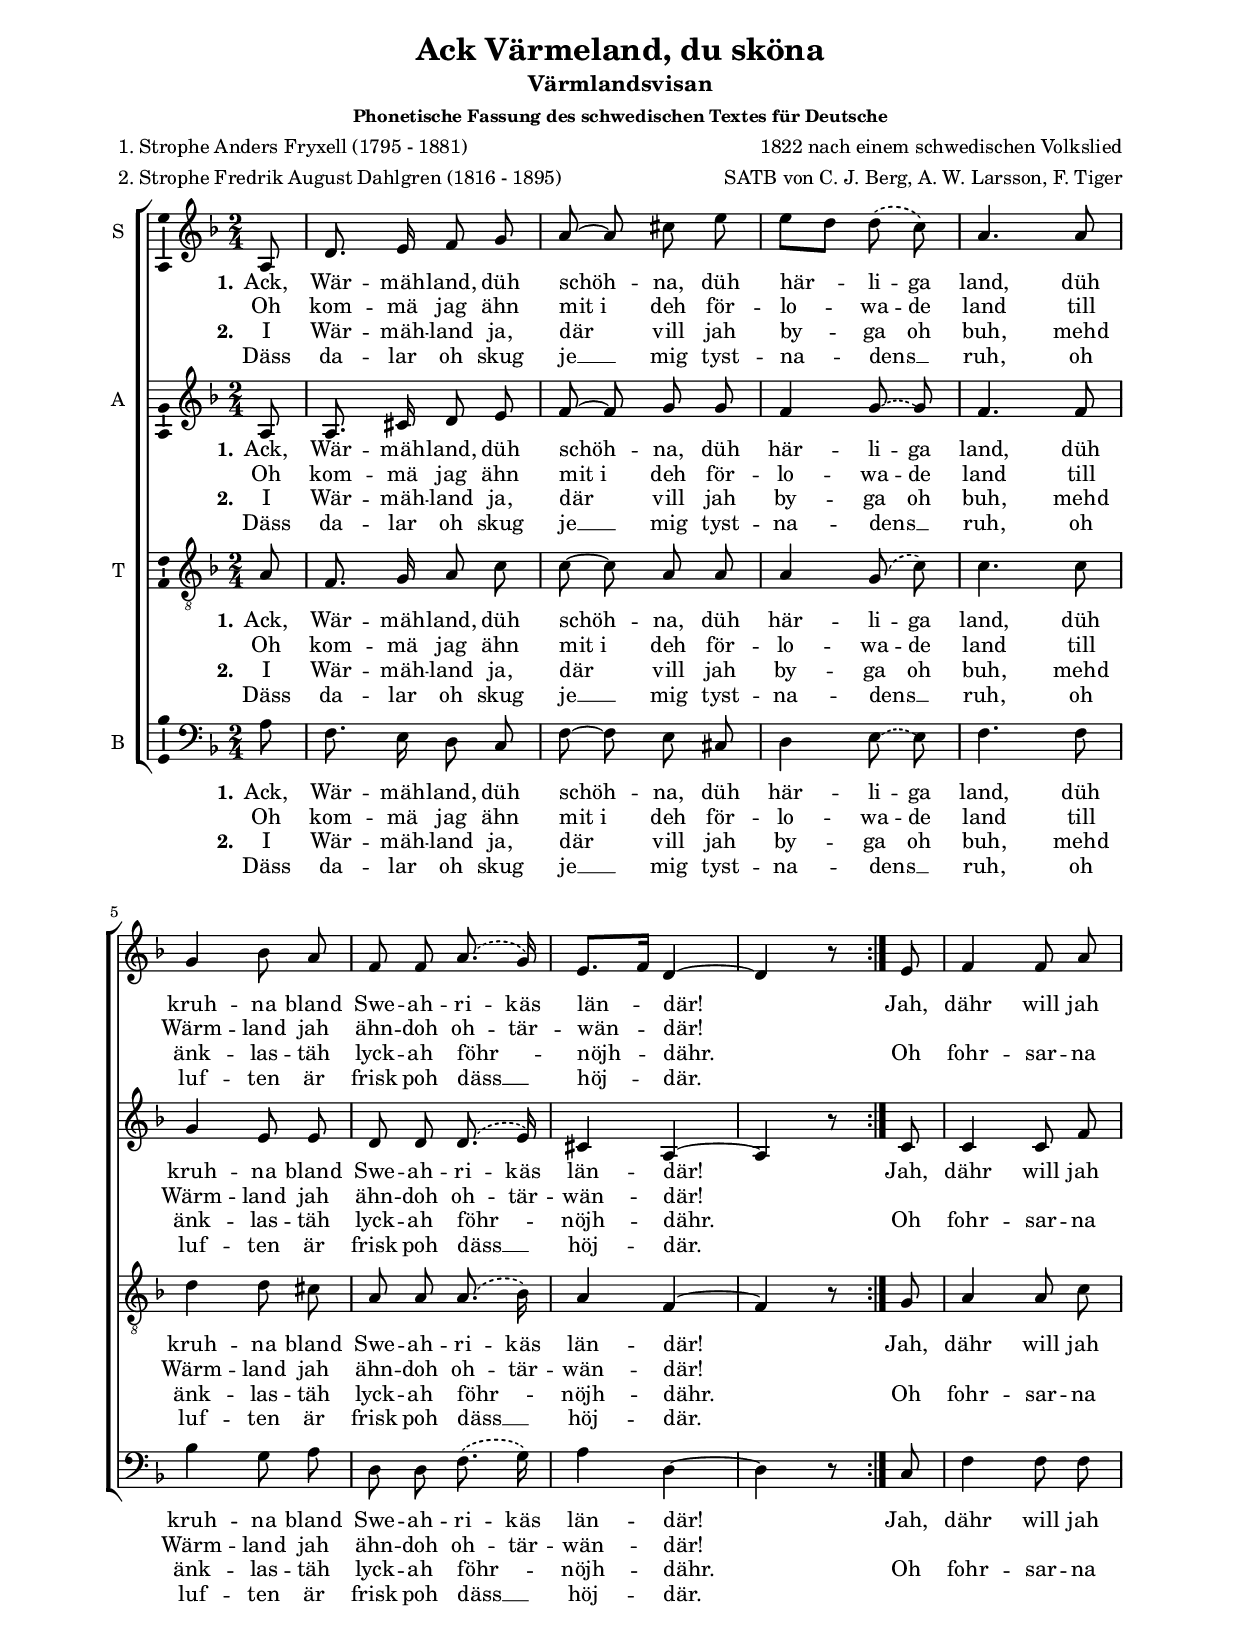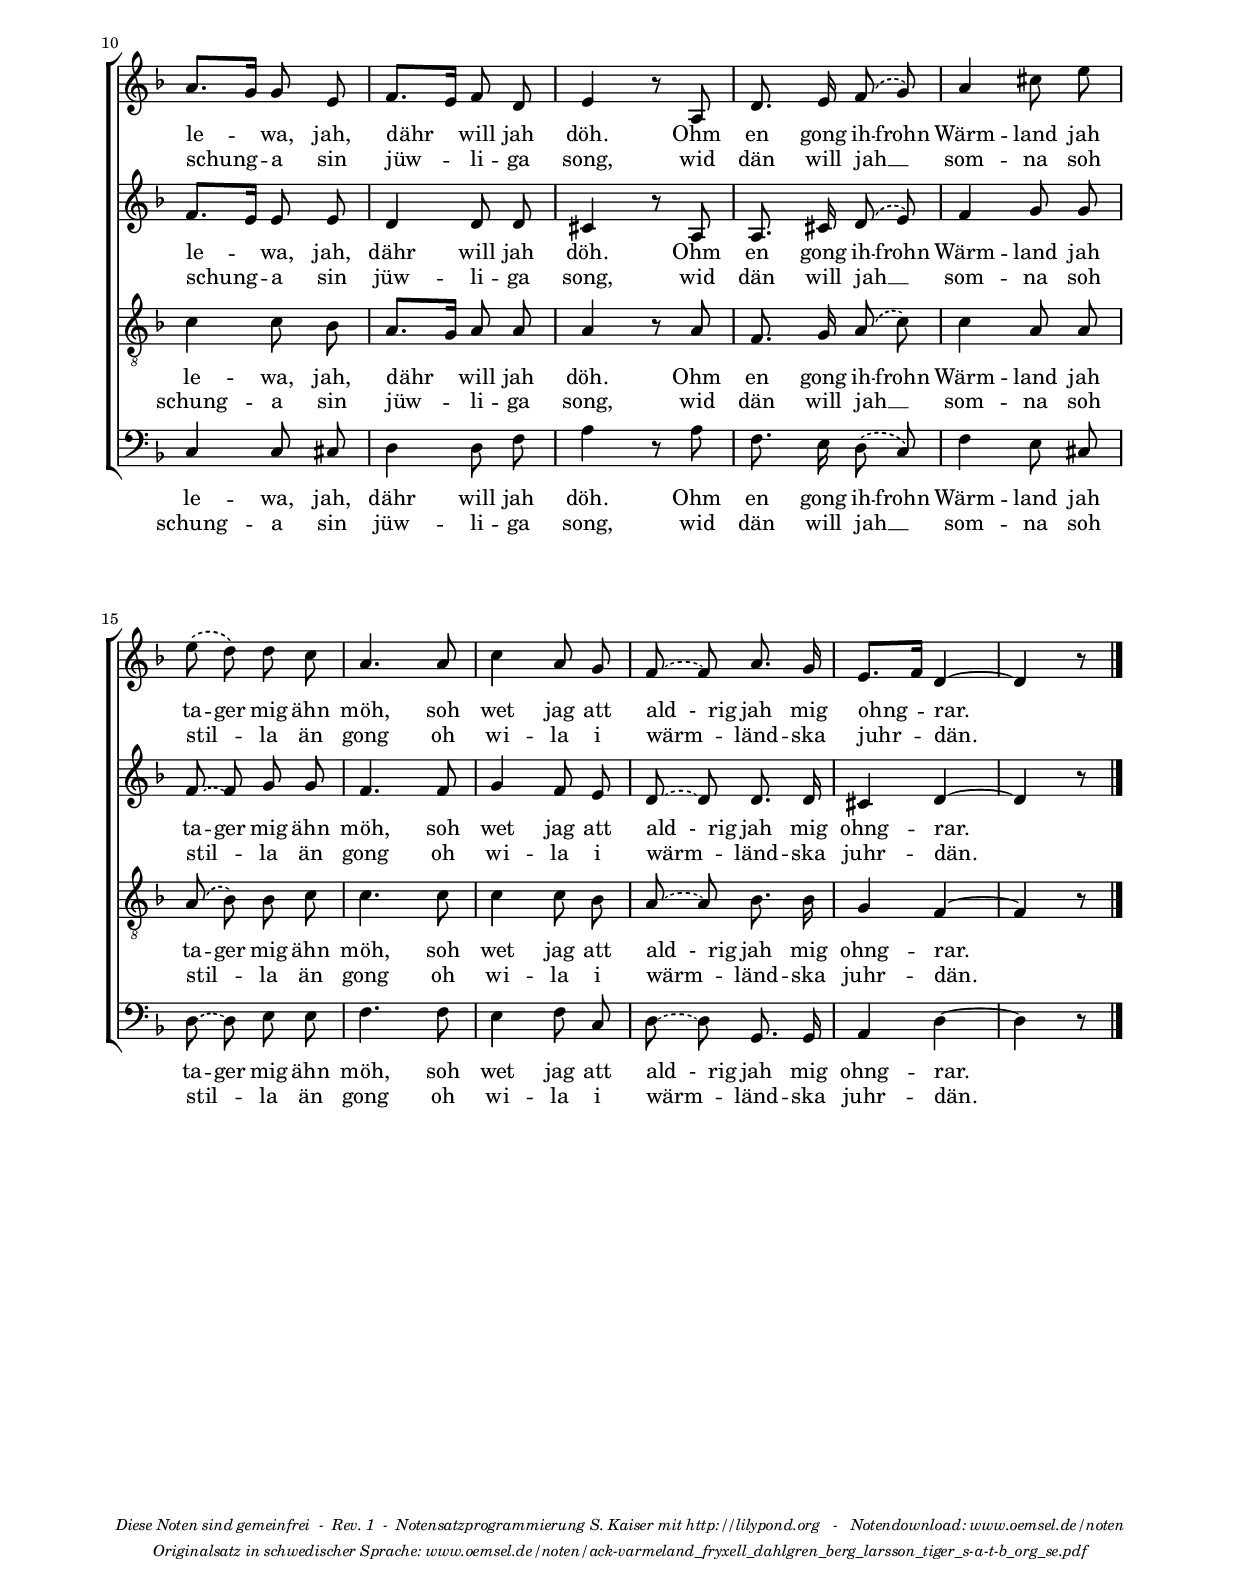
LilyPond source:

\version "2.18.2"


#(ly:set-option 'point-and-click #f)

%--------------------
% Maintainer: Sven Kaiser / e-mail: noten(at)oemsel.de
% ack-varmeland_fryxell_dahlgren_berg_larsson_tiger_s-a-t-b_phon_de.ly
% 2017-05-21


%\header {
%    poet = \markup \left-column {{
%               {"1:a strofen Anders Fryxell (1795 - 1881)"} \line
%               {"2:a strofen Fredrik August Dahlgren (1816 - 1895)"}}}
%    composer =  \markup \right-column {{
%               {"Från 1822, baserad på en traditionell folkmelodi"} \line
%               {"Arr. för SATB av C. J. Berg, A. W. Larsson, F. Tiger"}}}
%    title = "Ack Värmeland, du sköna"
%    subtitle = "Värmlandsvisan"
%    tagline = \markup { \tiny \italic "Allmän egendom och för fri användning  -  Rev. 1  -  Notsättning Sven Kaiser med http://lilypond.org - Nedladdning noter: www.oemsel.de/noten"}
%}

\header {
    poet = \markup \left-column { {
               {"1. Strophe Anders Fryxell (1795 - 1881)"} \line
               {"2. Strophe Fredrik August Dahlgren (1816 - 1895)"} } }
    composer =  \markup \right-column { {
               {"1822 nach einem schwedischen Volkslied"} \line
               {"SATB von C. J. Berg, A. W. Larsson, F. Tiger"} } }
    title = "Ack Värmeland, du sköna"
    subtitle = "Värmlandsvisan"
    subsubtitle = "Phonetische Fassung des schwedischen Textes für Deutsche"
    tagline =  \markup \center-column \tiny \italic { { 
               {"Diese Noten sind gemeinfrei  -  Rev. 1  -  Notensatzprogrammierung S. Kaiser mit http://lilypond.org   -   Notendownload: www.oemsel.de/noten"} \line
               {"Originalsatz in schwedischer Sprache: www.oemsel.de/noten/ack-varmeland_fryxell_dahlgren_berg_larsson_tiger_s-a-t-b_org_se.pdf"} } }
}

#(set-global-staff-size 17)


\paper {
    paper-width = 21.0\cm
    paper-height = 29.7\cm
    top-margin = 0.5\cm
    bottom-margin = 1.3\cm
    left-margin = 2.0\cm
    right-margin = 2.0\cm
    print-page-number = ##f
    ragged-bottom = ##t
    markup-system-spacing = #'((basic-distance . 22) (padding . 1) (stretchability . 0))
    system-system-spacing #'basic-distance = #24
    ragged-right = ##f
    ragged-last = ##f
    annotate-spacing = ##f
}

SopranVoice =  \relative c' {
    \clef "treble" \key f \major \time 2/4
    \autoBeamOff
    \stemNeutral
    \override Rest.extra-offset = #'(0.0 . -2.0)
    \repeat volta 2 { 
      \partial 8 a8
      d8. e16 f8 g8 |
      a8~ a8 cis8 e8 |
      e8[ d8] \phrasingSlurDashed d8\( c8\) |
      a4. a8 \break |
      g4 bes8 a8 |
      f8 f8 a8.\( g16\) |
      e8.[ f16] d4~ |
      d4 r8
    }
    e8 |
    f4 f8 a8 \pageBreak |
    a8.^\markup { \vspace #2 \raise #16 " " } [ g16] g8 e8 |
    f8.[ e16] f8 d8 |
    e4 r8 a,8 |
    d8. e16 f8\( g8\) |
    a4 cis8 e8 \break |
    e8\( d8 \)d8 c8 |
    a4. a8 |
    c4 a8 g8 |
    \once \tieDashed f8~ f8 a8. g16 |
    e8.[ f16] d4~ |
    d4 r8 \bar "|."
}

AltoVoice =  \relative c' {
    \clef "treble" \key f \major \time 2/4
    \autoBeamOff
    \stemNeutral
    \override Rest.extra-offset = #'(0.0 . -2.0)
    \repeat volta 2 { 
      \partial 8 a8
      a8. cis16 d8 e8
      f8~ f8 g8 g8
      \override PhrasingSlur #'control-points = #'((1.5 . -0.8) (2.7 . -0) (3.8 . -0) (5.3 . -0.8))
      f4 \phrasingSlurDashed g8\( g8\) \revert PhrasingSlur #'control-points
      f4. f8
      g4 e8 e8
      d8 d8 \phrasingSlurDashed d8.\( e16\)
      cis4 a4~
      a4 r8
    }
    c8
    c4 c8 f8
    f8.[ e16] e8 e8
    d4 d8 d8
    cis4 r8 a8
    a8. cis16 d8\( e8\)
    f4 g8 g8
    \once \override PhrasingSlur
    #'control-points = #'((2.0 . -1.5) (2.5 . -1) (3.3 . -1) (4.3 . -1.5))
    f8\( f8\) g8 g8
    f4. f8
    g4 f8 e8
    \once \tieDashed d8~ d8 d8. d16
    cis4 d4~
    d4 r8 \bar "|."
}

TenorVoice =  \relative c' {
%    \clef "bass" \key f \major \time 2/4
    \clef "treble_8" \key f \major \time 2/4
    \autoBeamOff
    \stemNeutral
    \override Rest.extra-offset = #'(0.0 . -2.0)
    \repeat volta 2 { 
      \partial 8 a8
      f8. g16 a8 c8
      c8~ c8 a8 a8
      a4 \phrasingSlurDashed g8\( c8\)
      c4. c8
      d4 d8 cis8
      a8 a8 a8.\( bes16\)
      a4 f4~
      f4 r8
    }  
    g8
    a4 a8 c8
    c4 c8 bes8
    a8.[ g16] a8 a8
    a4 r8 a8
    f8. g16 a8\( c8\)
    c4 a8 a8
    a8\( bes8\) bes8 c8
    c4. c8
    c4 c8 bes8
    \once \tieDashed a8~ a8 bes8. bes16
    g4 f4~
    f4 r8 \bar "|."
}

BassVoice =  \relative c' {
    \clef "bass" \key f \major \time 2/4
    \autoBeamOff
    \stemNeutral
    \override Rest.extra-offset = #'(0.0 . -2.0)
    \repeat volta 2 { 
      \partial 8 a8
      f8. e16 d8 c8
      f8~ f8 e8 cis8
      \phrasingSlurDashed 
      \override PhrasingSlur 
      #'control-points = #'((1.5 . 0.8) (2.7 . 1.6) (3.8 . 1.6) (5.3 . 0.8))
      d4 e8\( e8\) \revert PhrasingSlur #'control-points
      f4. f8
      bes4 g8 a8
      d,8 d8 f8.\( g16\)
      a4 d,4~
      d4 r8
    }  
    c8
    f4 f8 f8
    c4 c8 cis8
    d4 d8 f8
    a4 r8 a8
    f8. e16 d8\( c8\)
    f4 e8 cis8
    \once \override PhrasingSlur
    #'control-points = #'((1.0 . 0.0) (2 . 1) (3 . 1) (4.2 . 0.5))
    d8\( d8\) e8 e8
    f4. f8
    e4 f8 c8
    \once \tieDashed d8~ d8 g,8. g16
    a4 d4~
    d4 r8 \bar "|."
}

TextEttEtt = \lyricmode {
%  Ack, Vär -- me -- land, du skö -- na, du här -- li -- ga land,
%  du kro -- na bland Sve -- a -- ri -- kes län -- der!
  Ack, Wär -- mäh -- land, düh schöh -- na, düh här -- li -- ga land,
  düh kruh -- na bland Swe -- ah -- ri -- käs län -- där!
}

TextEttTva = \lyricmode {
%  Och kom -- me jag än "mitt i" det för -- lo -- va -- de land,
%  till Värm -- land jag än -- dock å -- ter -- vän -- der!
  Oh kom -- mä jag ähn "mit i" deh för -- lo -- wa -- de land 
  till Wärm -- land jah ähn -- doh  oh -- tär -- wän -- där!
}

TextEttRef = \lyricmode {
%  Ja, där vill jag le -- va, ja, där vill jag dö.
%  Om en gång i -- från Värm -- land jag ta -- ger mig en mö,
%  så vet jag att "ald  -  rig" jag mig ång -- rar.
  Jah, dähr will jah le -- wa, jah, dähr will jah döh.
  Ohm en gong ih -- frohn Wärm -- land jah ta -- ger mig ähn möh,
  soh wet jag att "ald  -  rig" jah mig ohng -- rar.
}
  
TextTvaEtt = \lyricmode {
%  I Vär -- me -- land ja, där __ vill jag byg -- ga och bo, 
%  med enk -- las -- te lyck -- a för -- _ nöj -- der.
  I Wär -- mäh -- land ja, där vill jah by -- ga oh buh,
  mehd änk -- las -- täh lyck -- ah föhr -- _ nöjh -- dähr.
}

TextTvaTva = \lyricmode {
%  Dess da -- lar och skog ge __ mig tyst -- nad -- ens __ _ ro,
%  och luf -- ten är frisk på dess __ _ höj -- der.
  Däss da -- lar oh skug je __ mig tyst -- na -- dens __ _ ruh,
  oh luf -- ten är frisk poh däss __ _ höj -- där.
}
  
TextTvaRef = \lyricmode {
%  Och for -- sar -- na sjung -- a sin ljuv -- li -- ga sång,
%  vid den vill jag __ _ som -- na så stil -- _ la en gång
%  och vi -- la i värm -- länd -- ska jor -- den.
  Oh fohr -- sar -- na schung -- a sin jüw -- li -- ga song,
  wid dän will jah __ _ som -- na soh stil -- _ la än gong
  oh wi -- la i wärm -- länd -- ska juhr -- dän.
}

  

% The score definition
\score {
  <<
  \new ChoirStaff
    <<
    \new Staff \with { \consists "Ambitus_engraver"}
      <<
      \set Staff.instrumentName = "S"
      \context Staff << 
      \context Voice = "SopranVoice" { \voiceOne \SopranVoice }
      \new Lyrics = "FirstStanzaFirstLine" \lyricsto "SopranVoice" {
        << 
        \set stanza = "1." \TextEttEtt
          \new Lyrics = "FirstStanzaSecondLine"
          \with { alignBelowContext = #"FirstStanzaFirstLine" } {
            \set associatedVoice = "SopranVoice"
            \TextEttTva}
        >>
        \TextEttRef}
        \new Lyrics = "SecondStanzaFirstLine" \lyricsto "SopranVoice" {
          << 
            \set stanza = "2." \TextTvaEtt
              \new Lyrics = "SecondStanzaSecondLine"
              \with { alignBelowContext = #"SecondStanzaFirstLine"}{
                \set associatedVoice = "SopranVoice"
                \TextTvaTva}
            >>
            \TextTvaRef}
            >>
          >>
          
    \new Staff \with { \consists "Ambitus_engraver"}
    <<
      \set Staff.instrumentName = "A"
      \context Staff
      <<
        \context Voice = "AltoVoice" { \voiceOne \AltoVoice }
      \new Lyrics = "FirstStanzaFirstLine" \lyricsto "AltoVoice" {
        << 
        \set stanza = "1." \TextEttEtt
          \new Lyrics = "FirstStanzaSecondLine"
          \with { alignBelowContext = #"FirstStanzaFirstLine" } {
            \set associatedVoice = "AltoVoice"
            \TextEttTva}
        >>
        \TextEttRef}
        \new Lyrics = "SecondStanzaFirstLine" \lyricsto "AltoVoice" {
          << 
            \set stanza = "2." \TextTvaEtt
              \new Lyrics = "SecondStanzaSecondLine"
              \with { alignBelowContext = #"SecondStanzaFirstLine" } {
                \set associatedVoice = "AltoVoice"
                \TextTvaTva}
            >>
            \TextTvaRef}
            >>
          >>
          
    \new Staff \with { \consists "Ambitus_engraver"}
    <<
      \set Staff.instrumentName = "T"
      \context Staff << 
      \context Voice = "TenorVoice" { \voiceOne \TenorVoice }
      \new Lyrics = "FirstStanzaFirstLine" \lyricsto "TenorVoice" {
        << 
        \set stanza = "1." \TextEttEtt
          \new Lyrics = "FirstStanzaSecondLine"
          \with { alignBelowContext = #"FirstStanzaFirstLine" } {
            \set associatedVoice = "TenorVoice"
            \TextEttTva}
        >>
        \TextEttRef}
        \new Lyrics = "SecondStanzaFirstLine" \lyricsto "TenorVoice" {
          << 
            \set stanza = "2." \TextTvaEtt
              \new Lyrics = "SecondStanzaSecondLine"
              \with { alignBelowContext = #"SecondStanzaFirstLine" } {
                \set associatedVoice = "TenorVoice"
                \TextTvaTva}
            >>
            \TextTvaRef}
            >>
          >>
          
    \new Staff \with { \consists "Ambitus_engraver"}
    <<
      \set Staff.instrumentName = "B"
      \context Staff << 
      \context Voice = "BassVoice" { \voiceOne \BassVoice }
       \new Lyrics = "FirstStanzaFirstLine" \lyricsto "BassVoice" {
        << 
        \set stanza = "1." \TextEttEtt
          \new Lyrics = "FirstStanzaSecondLine"
          \with { alignBelowContext = #"FirstStanzaFirstLine" } {
            \set associatedVoice = "BassVoice"
            \TextEttTva}
        >>
        \TextEttRef}
        \new Lyrics = "SecondStanzaFirstLine" \lyricsto "BassVoice" {
          << 
            \set stanza = "2." \TextTvaEtt
              \new Lyrics = "SecondStanzaSecondLine"
              \with { alignBelowContext = #"SecondStanzaFirstLine" } {
                \set associatedVoice = "BassVoice"
                \TextTvaTva}
            >>
            \TextTvaRef}
            >>
          >>
        >>
       >>

  \layout {
    \context { \Score \override BarNumber.padding = #2.0 }
    indent = #5
    \context { \Lyrics
               \override VerticalAxisGroup.nonstaff-relatedstaff-spacing =
               #'((basic-distance . 0)
               (minimum-distance . 6.5)
               (padding . 0)
               (stretchability . 0))}
  }
      }       




%\score {
%<<
%\new Voice = "Sopran" { \autoBeamOff \SopranVoice }
%\new Voice = "Alto"   { \autoBeamOff \AltoVoice }
%\new Voice = "Tenor"  { \autoBeamOff \TenorVoice }
%\new Voice = "Bass"   { \autoBeamOff \BassVoice }
%>>
%\midi { }
%}